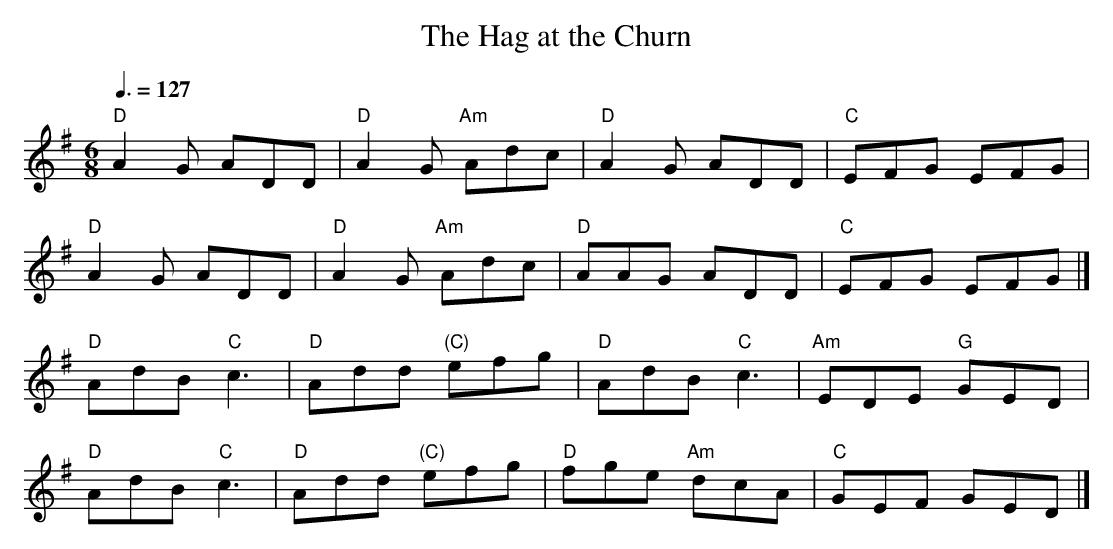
X:1
T:The Hag at the Churn
M:6/8
L:1/8
Q:3/8=127
K:G
"D" A2  G  ADD | "D" A2 G "Am" Adc | "D" A2   G   ADD | "C" EFG      EFG |
"D" A2  G  ADD | "D" A2 G "Am" Adc | "D" AAG   ADD | "C" EFG      EFG |]
"D" AdB "C" c3 | "D" Add "(C)" efg | "D" AdB   "C" c3 | "Am" EDE "G" GED |
"D" AdB "C" c3 | "D" Add "(C)" efg | "D" fge "Am" dcA | "C" GEF      GED |]
